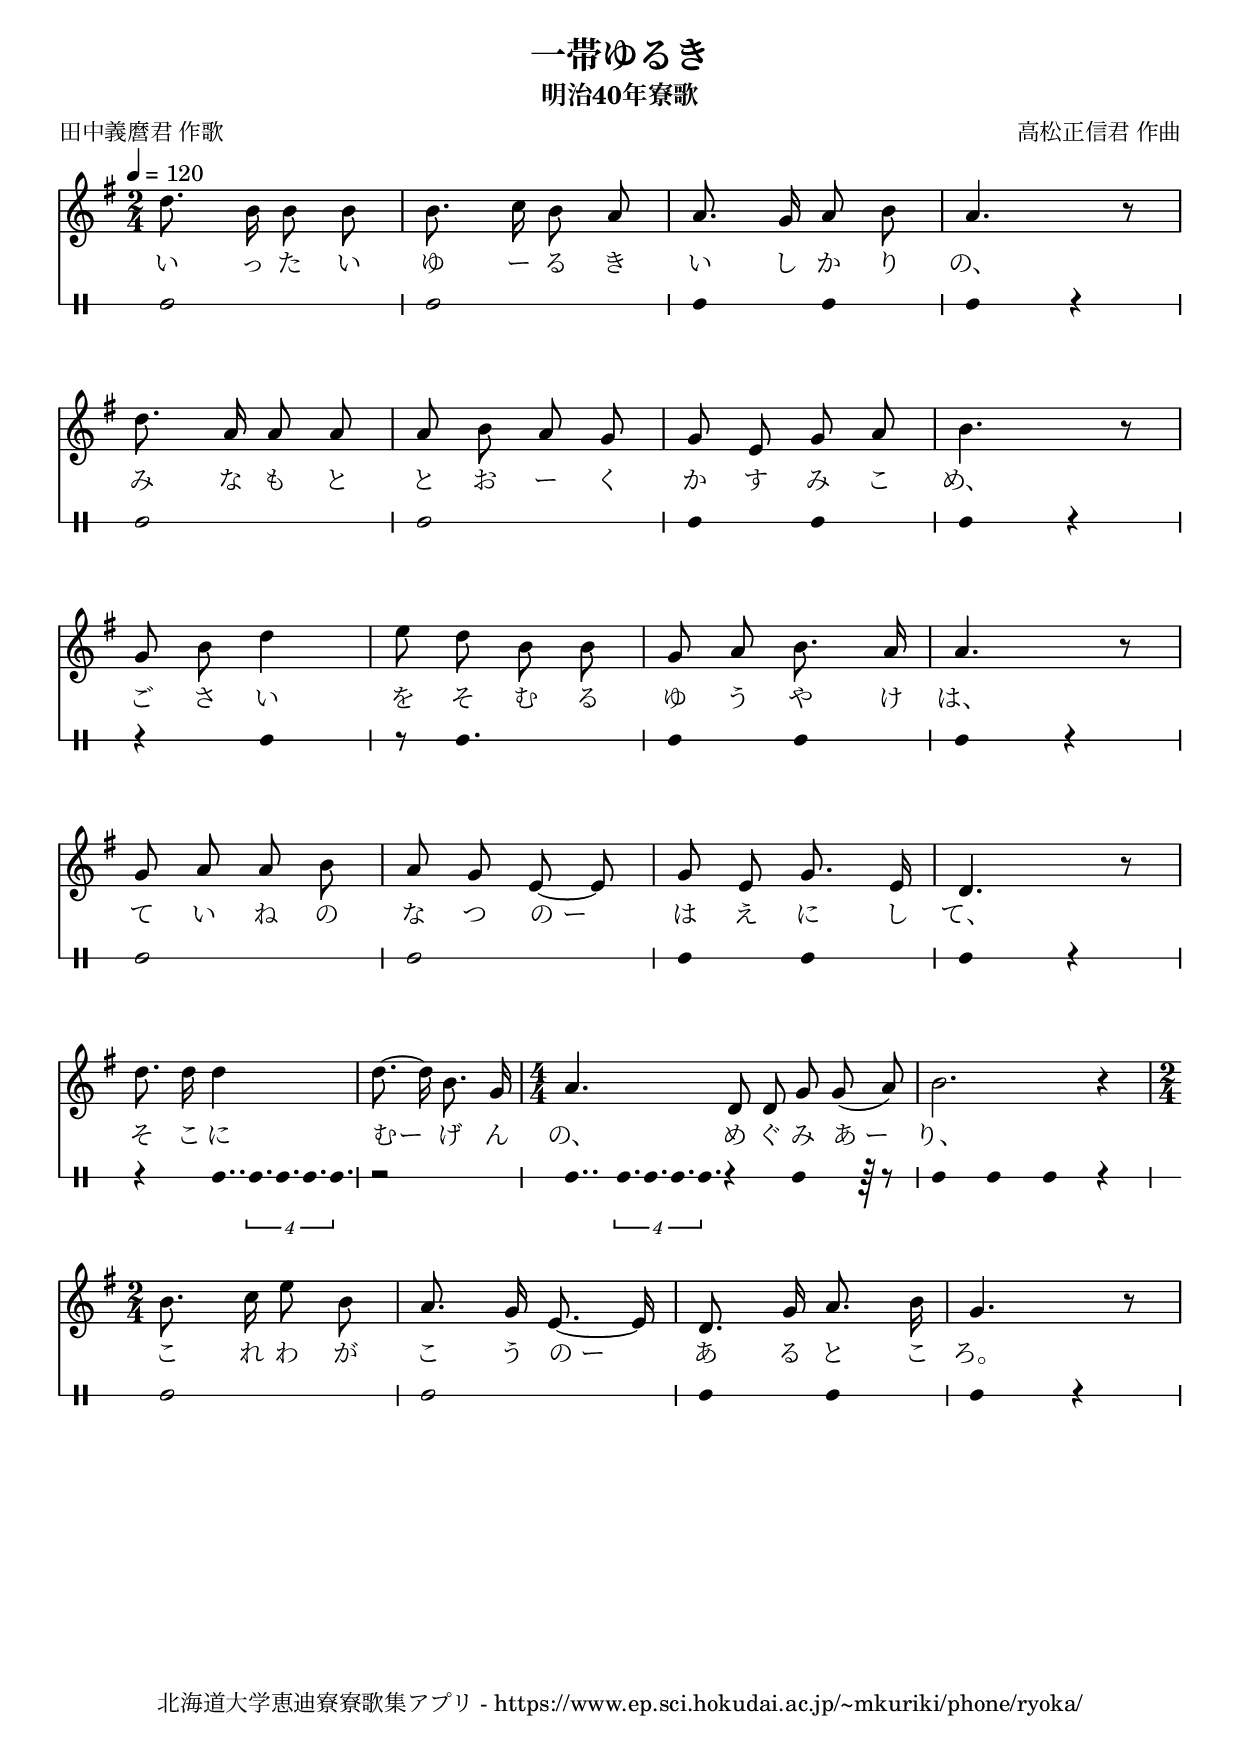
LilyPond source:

\version "2.18.2"

\paper {indent = 0}

\header {
  title = "一帯ゆるき"
  subtitle = "明治40年寮歌"
  composer = "高松正信君 作曲"
  poet = "田中義麿君 作歌"
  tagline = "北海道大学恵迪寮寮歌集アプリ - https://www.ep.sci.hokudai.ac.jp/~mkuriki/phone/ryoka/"
}


melody = \relative c'{
  \autoBeamOff
  \numericTimeSignature
  \override BreathingSign.text = \markup { \musicglyph #"scripts.upedaltoe" } % ブレスの記号指定
  \key g \major
  \tempo 4 = 120
  \time 2/4
  d'8. b16 b8 b | 
  b8. c16 b8 a | 
  a8. g16 a8 b | 
  a4. r8 | \break
  d8. a16 a8 a | 
  a b a g | 
  g e g a | 
  b4. r8 | \break
  g8 b d4 | 
  e8 d b b | 
  g a b8. a16 | 
  a4. r8 | \break
  g8 a a b | 
  a g e~ e | 
  g e g8. e16 | 
  d4. r8 | \break
  d'8. d16 d4 | 
  d8.~ d16 b8. g16 | 
  \time 4/4
  a4. d,8 d g g( a) | 
  b2. r4 | \break
  \time 2/4
  b8. c16 e8 b | 
  a8. g16 e8.~ e16 | 
  d8. g16 a8. b16 | 
  g4. r8 | 
}

text = \lyricmode{
  い っ た い | 
  ゆ ー る き | 
  い し か り | 
  の、 | 
  み な も と | 
  と お ー く | 
  か す み こ | 
  め、 | 
  ご さ い | 
  を そ む る | 
  ゆ う や け | 
  は、 | 
  て い ね の | 
  な つ の_ー | 
  は え に し | 
  て、 | 
  そ こ に | 
  むー げ ん | 
  の、 め ぐ み あ_ー | 
  り、 | 
  こ れ わ が | 
  こ う の_ー | 
  あ る と こ | 
  ろ。
}

harmony = \chordmode {
}

drum = \drummode{
  bd2 bd |
  bd4 bd bd r |
  bd2 bd |
  bd4 bd bd r |
  r4 bd4 | 
  r8 bd4. |
  bd4 bd bd r |
  bd2 bd |
  bd4 bd bd r |
  r4 bd16.. \tuplet 4/3 {bd32. bd32. bd32. bd32.} |
  r2 | 
  bd8.. \tuplet 4/3 {bd32. bd32. bd32. bd32.} r4 bd4 r64 r8 |
  bd4 bd bd r
  bd2 bd
  bd4 bd bd r
}

\score{
  <<
    % ギターコード
    %{
    \new ChordNames \with {midiInstrument = #"acoustic guitar (nylon)"}{
      \set chordChanges = ##t
      \harmony
    }
    %}
    
    % メロディーライン
    \new Voice = "one"{\melody}
    % 歌詞
    \new Lyrics \lyricsto "one" \text
    % 太鼓
    \new DrumStaff \with{
      \remove "Time_signature_engraver"
      drumStyleTable = #percussion-style
      \override StaffSymbol.line-count = #1
      \hide Stem
    }
    \drum
  >>
  
\midi {}
\layout {
  \context {
    \Score
    \remove "Bar_number_engraver"
  }
}
}
